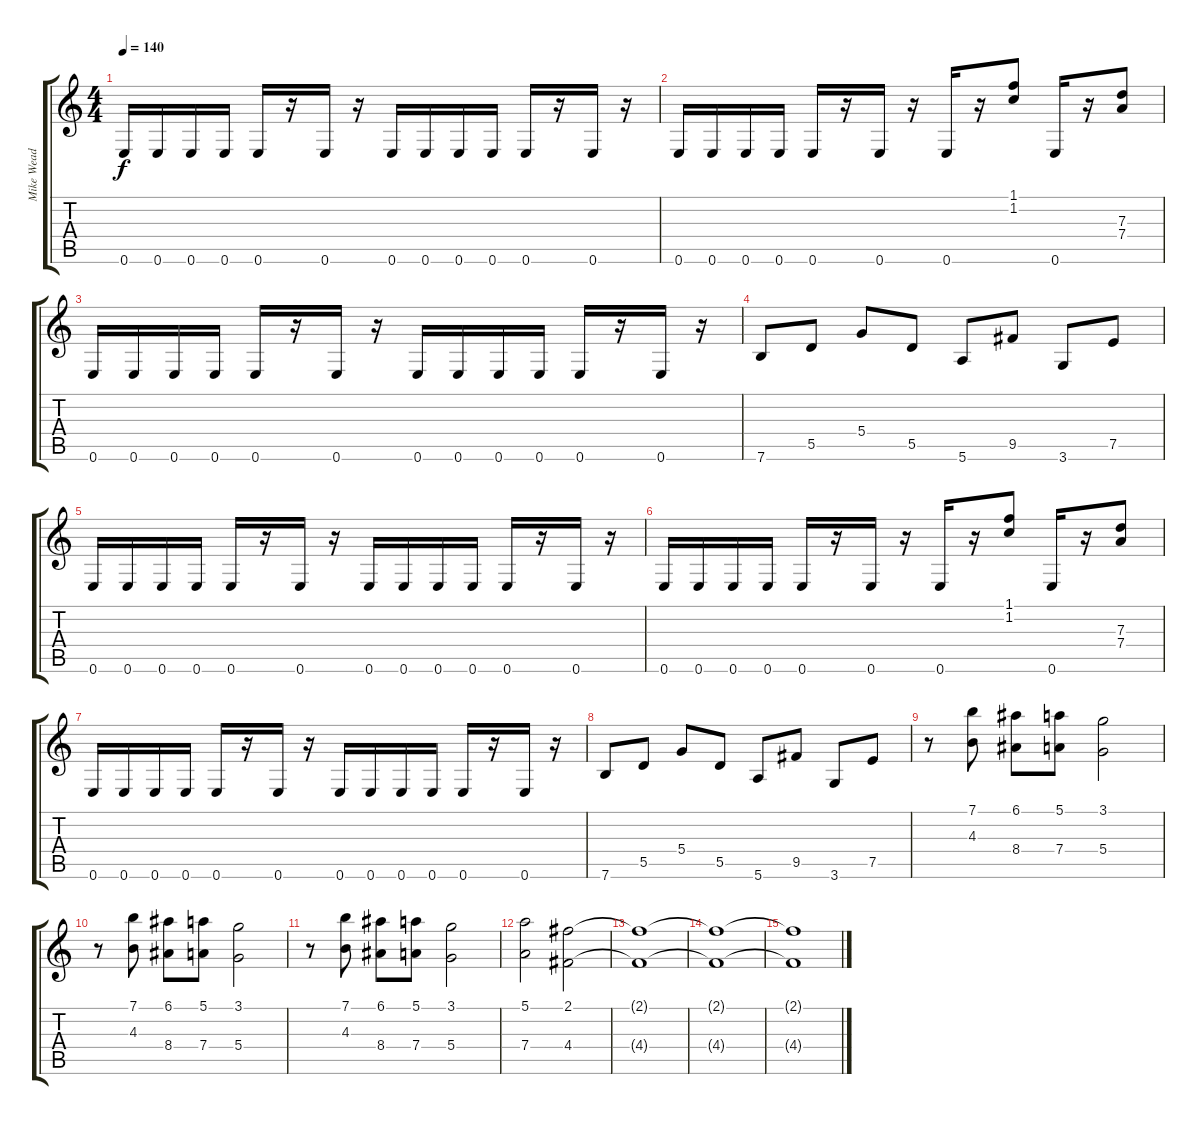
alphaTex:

\track ("Mike Wead" "Mike Wead") {instrument distortionguitar}
\staff {score tabs}
\tuning (E4 B3 G3 D3 A2 E2) {hide}
\ts (4 4)
\tempo 140
\clef g2
\ks c
0.6.16{dy f} 0.6.16 0.6.16 0.6.16 0.6.16 r.16 0.6.16 r.16 0.6.16 0.6.16 0.6.16 0.6.16 0.6.16 r.16 0.6.16 r.16 |
0.6.16 0.6.16 0.6.16 0.6.16 0.6.16 r.16 0.6.16 r.16 0.6.16 r.16 (1.1 1.2).8 0.6.16 r.16 (7.3 7.4).8 |
0.6.16 0.6.16 0.6.16 0.6.16 0.6.16 r.16 0.6.16 r.16 0.6.16 0.6.16 0.6.16 0.6.16 0.6.16 r.16 0.6.16 r.16 |
7.6.8 5.5.8 5.4.8 5.5.8 5.6.8 9.5.8 3.6.8 7.5.8 |
0.6.16 0.6.16 0.6.16 0.6.16 0.6.16 r.16 0.6.16 r.16 0.6.16 0.6.16 0.6.16 0.6.16 0.6.16 r.16 0.6.16 r.16 |
0.6.16 0.6.16 0.6.16 0.6.16 0.6.16 r.16 0.6.16 r.16 0.6.16 r.16 (1.1 1.2).8 0.6.16 r.16 (7.3 7.4).8 |
0.6.16 0.6.16 0.6.16 0.6.16 0.6.16 r.16 0.6.16 r.16 0.6.16 0.6.16 0.6.16 0.6.16 0.6.16 r.16 0.6.16 r.16 |
7.6.8 5.5.8 5.4.8 5.5.8 5.6.8 9.5.8 3.6.8 7.5.8 |
r.8 (7.1 4.3).8 (6.1 8.4).8 (5.1 7.4).8 (3.1 5.4).2 |
r.8 (7.1 4.3).8 (6.1 8.4).8 (5.1 7.4).8 (3.1 5.4).2 |
r.8 (7.1 4.3).8 (6.1 8.4).8 (5.1 7.4).8 (3.1 5.4).2 |
(5.1 7.4).2 (2.1 4.4).2{volume 12} |
(2.1{t} 4.4{t}).1 |
(2.1{t} 4.4{t}).1 |
(2.1{t} 4.4{t}).1
